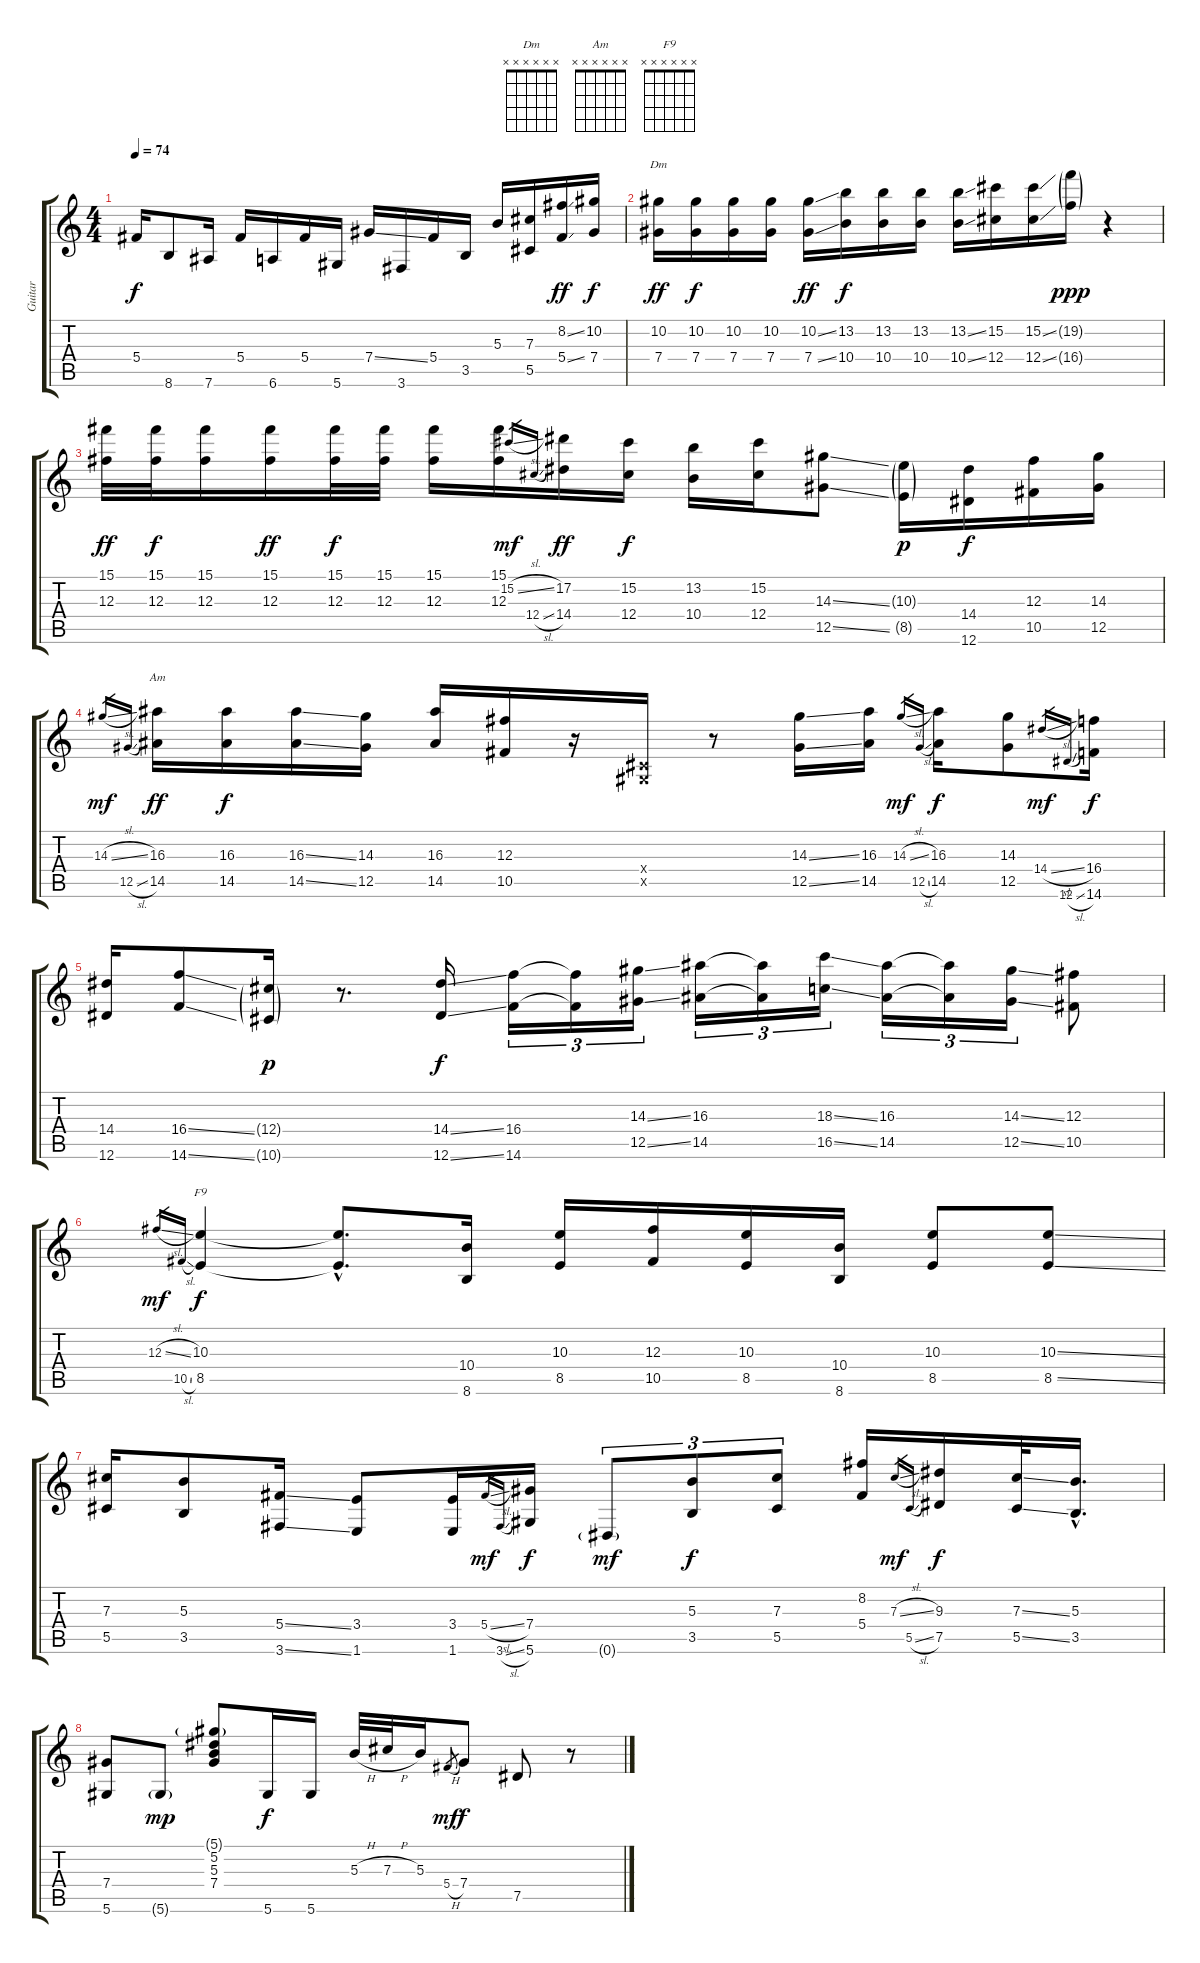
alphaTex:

\track ("Guitar" "Guitar") {instrument fretlessbass}
\staff {score tabs}
\tuning (Eb4 Bb3 Gb3 Db3 Ab2 Eb2) {hide}
\chord ("Dm" x x x x x x) {firstfret 0}
\chord ("Am" x x x x x x) {firstfret 0}
\chord ("F9" x x x x x x) {firstfret 0}
\ts (4 4)
\tempo 74
\clef g2
\ks c
5.4.16{dy f} 8.6.8 7.6.16 5.4.16 6.6.16 5.4.16 5.6.16 7.4{ss}.16 3.6.16 5.4.16 3.5.16 5.3.16 (7.3 5.5).16 (8.2{ss} 5.4{ss}).16{dy ff} (10.2 7.4).16{dy f} |
(10.2 7.4).16{ch "Dm" dy ff} (10.2 7.4).16{dy f} (10.2 7.4).16 (10.2 7.4).16 (10.2{ss} 7.4{ss}).16{dy ff} (13.2 10.4).16{dy f} (13.2 10.4).16 (13.2 10.4).16 (13.2{ss} 10.4{ss}).16 (15.2 12.4).16 (15.2{ss} 12.4{ss}).16 (19.2{g} 16.4{g}).16{dy ppp} r.4 |
(15.1 12.3).32{dy ff} (15.1 12.3).32{dy f} (15.1 12.3).16 (15.1 12.3).16{dy ff} (15.1 12.3).32{dy f} (15.1 12.3).32 (15.1 12.3).16 (15.1 12.3).16 15.2{sl}.16{gr dy mf} 12.4{sl}.16{gr} (17.2 14.4).16{dy ff} (15.2 12.4).16{dy f} (13.2 10.4).16 (15.2 12.4).16 (14.3{ss} 12.5{ss}).8 (10.3{g} 8.5{g}).16{dy p} (14.4 12.6).16{dy f} (12.3 10.5).16 (14.3 12.5).16 |
14.3{sl}.16{gr dy mf} 12.5{sl}.16{gr} (16.3 14.5).16{ch "Am" dy ff} (16.3 14.5).16{dy f} (16.3{ss} 14.5{ss}).16 (14.3 12.5).16 (16.3 14.5).16 (12.3 10.5).16 r.16 (0.4{x} 0.5{x}).16 r.8 (14.3{ss} 12.5{ss}).16 (16.3 14.5).16 14.3{sl}.16{gr dy mf} 12.5{sl}.16{gr} (16.3 14.5).16{dy f} (14.3 12.5).8 14.4{sl}.16{gr dy mf} 12.6{sl}.16{gr} (16.4 14.6).16{dy f} |
(14.4 12.6).16 (16.4{ss} 14.6{ss}).8 (12.4{g} 10.6{g}).16{dy p} r.8{d} (14.4{ss} 12.6{ss}).16{dy f} (16.4 14.6).16{tu (3 2)} (16.4{t} 14.6{t}).16{tu (3 2)} (14.3{ss} 12.5{ss}).16{tu (3 2)} (16.3 14.5).16{tu (3 2)} (16.3{t} 14.5{t}).16{tu (3 2)} (18.3{ss} 16.5{ss}).16{tu (3 2)} (16.3 14.5).16{tu (3 2)} (16.3{t} 14.5{t}).16{tu (3 2)} (14.3{ss} 12.5{ss}).16{tu (3 2)} (12.3 10.5).8 |
12.3{sl}.16{gr dy mf} 10.5{sl}.16{gr} (10.3 8.5).4{ch "F9" dy f} (10.3{hac t} 8.5{hac t}).8{d} (10.4 8.6).16 (10.3 8.5).16 (12.3 10.5).16 (10.3 8.5).16 (10.4 8.6).16 (10.3 8.5).8 (10.3{ss} 8.5{ss}).8 |
(7.3 5.5).16 (5.3 3.5).8 (5.4{ss} 3.6{ss}).16 (3.4 1.6).8 (3.4 1.6).16 5.4{sl}.16{gr dy mf} 3.6{sl}.16{gr} (7.4 5.6).16{dy f} 0.6{g}.8{tu (3 2) dy mf} (5.3 3.5).8{tu (3 2) dy f} (7.3 5.5).8{tu (3 2)} (8.2 5.4).16 7.3{sl}.16{gr dy mf} 5.5{sl}.16{gr} (9.3 7.5).16{dy f} (7.3{ss} 5.5{ss}).32 (5.3{hac} 3.5{hac}).16{d} |
(7.4 5.6).8 5.6{g}.8{dy mp} (5.1{g} 5.2 5.3 7.4).8 5.6.16{dy f} 5.6.16 5.3{h}.32 7.3{h}.32 5.3.16 5.4{h}.8{gr dy mf} 7.4.8{dy f} 7.5.8 r.8
